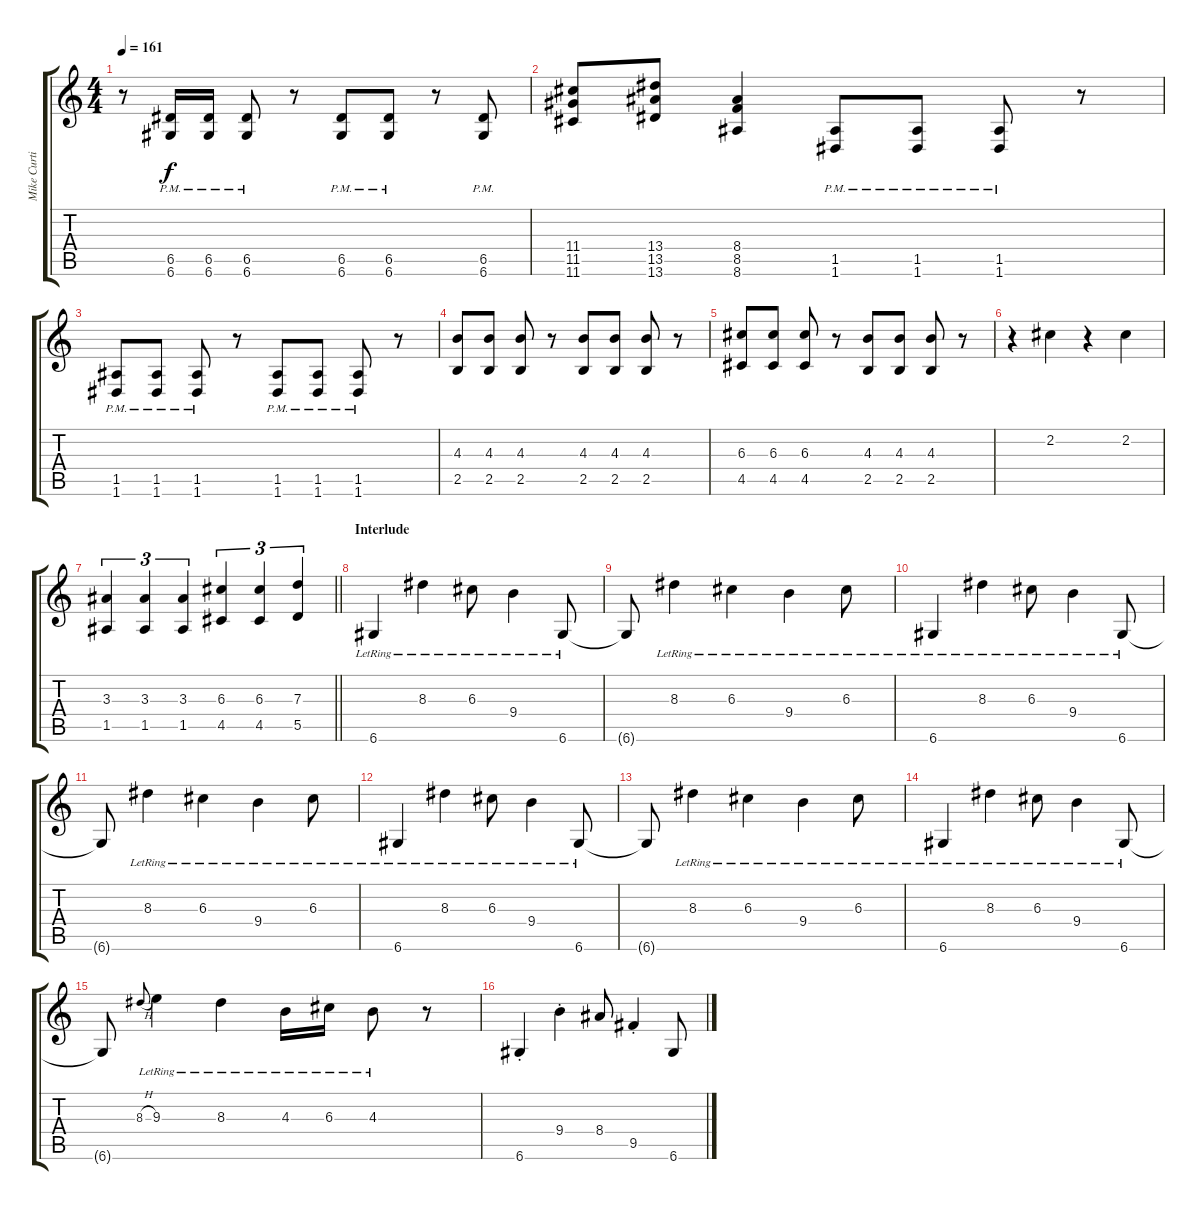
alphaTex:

\track ("Mike Curtis (Guitar)" "Mike Curti") {instrument distortionguitar}
\staff {score tabs}
\tuning (E4 B3 G3 D3 A2 D2) {hide}
\ts (4 4)
\tempo 161
\clef g2
\ks c
r.8{dy f} (6.5 6.6{pm}).16 (6.5 6.6{pm}).16 (6.5 6.6{pm}).8 r.8 (6.5{pm} 6.6{pm}).8 (6.5{pm} 6.6{pm}).8 r.8 (6.5{pm} 6.6{pm}).8 |
(11.4 11.5 11.6).8 (13.4 13.5 13.6).8 (8.4 8.5 8.6).4 (1.5{pm} 1.6{pm}).8 (1.5{pm} 1.6{pm}).8 (1.5{pm} 1.6{pm}).8 r.8 |
(1.5{pm} 1.6{pm}).8 (1.5{pm} 1.6{pm}).8 (1.5{pm} 1.6{pm}).8 r.8 (1.5{pm} 1.6{pm}).8 (1.5{pm} 1.6{pm}).8 (1.5{pm} 1.6{pm}).8 r.8 |
(4.3 2.5).8 (4.3 2.5).8 (4.3 2.5).8 r.8 (4.3 2.5).8 (4.3 2.5).8 (4.3 2.5).8 r.8 |
(6.3 4.5).8 (6.3 4.5).8 (6.3 4.5).8 r.8 (4.3 2.5).8 (4.3 2.5).8 (4.3 2.5).8 r.8 |
r.4 2.2.4 r.4 2.2.4 |
\barLineRight lightlight
(3.3 1.5).4{tu (3 2)} (3.3 1.5).4{tu (3 2)} (3.3 1.5).4{tu (3 2)} (6.3 4.5).4{tu (3 2)} (6.3 4.5).4{tu (3 2)} (7.3 5.5).4{tu (3 2)} |
\section ("" "Interlude")
6.6{lr}.4{instrument electricguitarclean} 8.3{lr}.4 6.3{lr}.8 9.4{lr}.4 6.6{lr}.8 |
6.6{t}.8 8.3{lr}.4 6.3{lr}.4 9.4{lr}.4 6.3{lr}.8 |
6.6{lr}.4 8.3{lr}.4 6.3{lr}.8 9.4{lr}.4 6.6{lr}.8 |
6.6{t}.8 8.3{lr}.4 6.3{lr}.4 9.4{lr}.4 6.3{lr}.8 |
6.6{lr}.4 8.3{lr}.4 6.3{lr}.8 9.4{lr}.4 6.6{lr}.8 |
6.6{t}.8 8.3{lr}.4 6.3{lr}.4 9.4{lr}.4 6.3{lr}.8 |
6.6{lr}.4 8.3{lr}.4 6.3{lr}.8 9.4{lr}.4 6.6{lr}.8 |
6.6{t}.8 8.3{h}.8{gr onbeat} 9.3{lr}.4 8.3{lr}.4 4.3{lr}.16 6.3{lr}.16 4.3{lr}.8 r.8 |
6.6{st}.4 9.4{st}.4 8.4.8 9.5{st}.4 6.6.8
